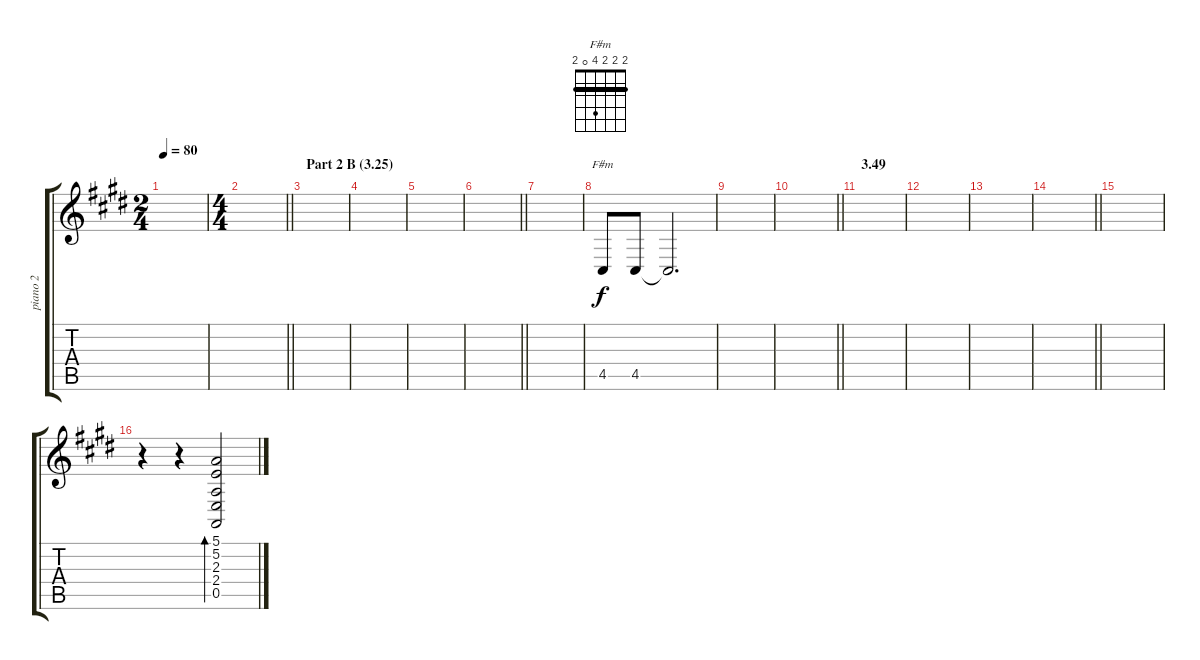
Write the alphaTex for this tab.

\track ("piano 2" "piano 2") {instrument acousticgrandpiano}
\staff {score tabs}
\tuning (E4 B3 G3 D3 A2 E2) {hide}
\chord ("F#m" 2 2 2 4 0 2) {barre 2}
\ts (2 4)
\tempo 80
\clef g2
\ks e
|
\ts (4 4)
\barLineRight lightlight
|
\section ("" "Part 2 B (3.25)")
|
|
|
\barLineRight lightlight
|
|
4.5.8{ch "F#m"} 4.5.8 4.5{t}.2{d} |
|
\barLineRight lightlight
|
\section ("" "3.49")
|
|
|
\barLineRight lightlight
|
|
r.4 r.4 (5.1 5.2 2.3 2.4 0.5).2{bd 60}
